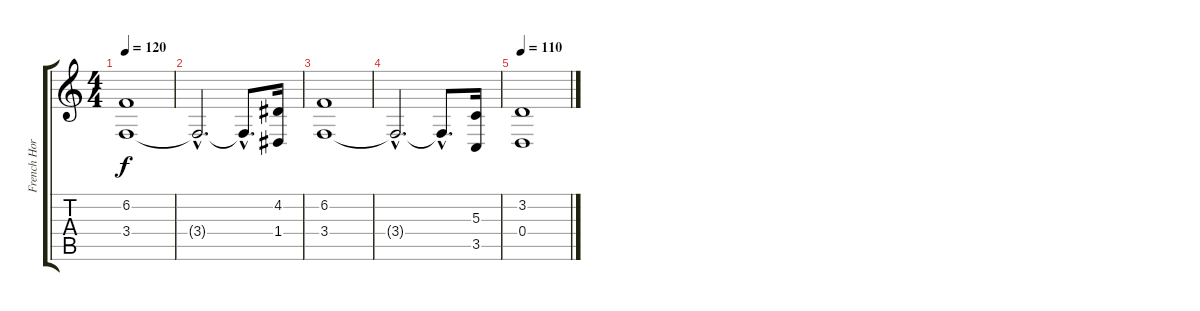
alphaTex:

\track ("French Horn" "French Hor") {instrument frenchhorn}
\staff {score tabs}
\tuning (E4 B3 G3 D3 A2 E2) {hide}
\ts (4 4)
\tempo 120
\clef g2
\ks c
(6.2 3.4).1{dy f} |
3.4{hac t}.2{d} 3.4{hac t}.8{d} (4.2 1.4).16 |
(6.2 3.4).1 |
3.4{hac t}.2{d} 3.4{hac t}.8{d} (5.3 3.5).16 |
\tempo 110
(3.2 0.4).1
